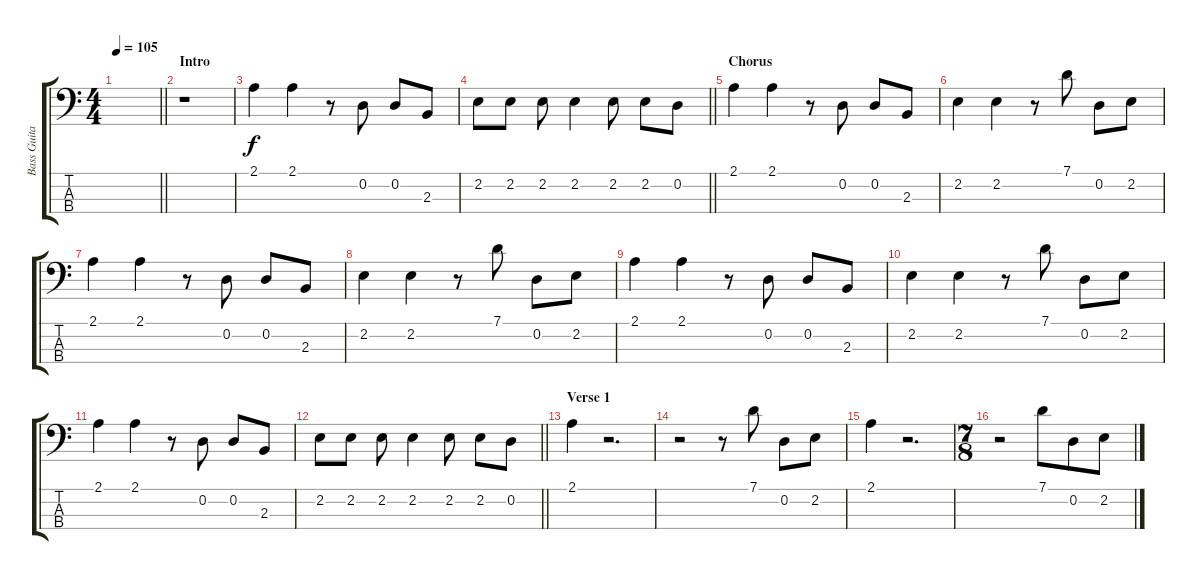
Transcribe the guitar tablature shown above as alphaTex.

\track ("Bass Guitar" "Bass Guita") {instrument electricbassfinger}
\staff {score tabs}
\tuning (G2 D2 A1 E1) {hide}
\ts (4 4)
\tempo 105
\clef f4
\barLineRight lightlight
\ks c
|
\section ("" "Intro")
r.1 |
2.1.4 2.1.4 r.8 0.2.8 0.2.8 2.3.8 |
\barLineRight lightlight
2.2.8 2.2.8 2.2.8 2.2.4 2.2.8 2.2.8 0.2.8 |
\section ("" "Chorus")
2.1.4 2.1.4 r.8 0.2.8 0.2.8 2.3.8 |
2.2.4 2.2.4 r.8 7.1.8 0.2.8 2.2.8 |
2.1.4 2.1.4 r.8 0.2.8 0.2.8 2.3.8 |
2.2.4 2.2.4 r.8 7.1.8 0.2.8 2.2.8 |
2.1.4 2.1.4 r.8 0.2.8 0.2.8 2.3.8 |
2.2.4 2.2.4 r.8 7.1.8 0.2.8 2.2.8 |
2.1.4 2.1.4 r.8 0.2.8 0.2.8 2.3.8 |
\barLineRight lightlight
2.2.8 2.2.8 2.2.8 2.2.4 2.2.8 2.2.8 0.2.8 |
\section ("" "Verse 1")
2.1.4 r.2{d} |
r.2 r.8 7.1.8 0.2.8 2.2.8 |
2.1.4 r.2{d} |
\ts (7 8)
r.2 7.1.8 0.2.8 2.2.8
